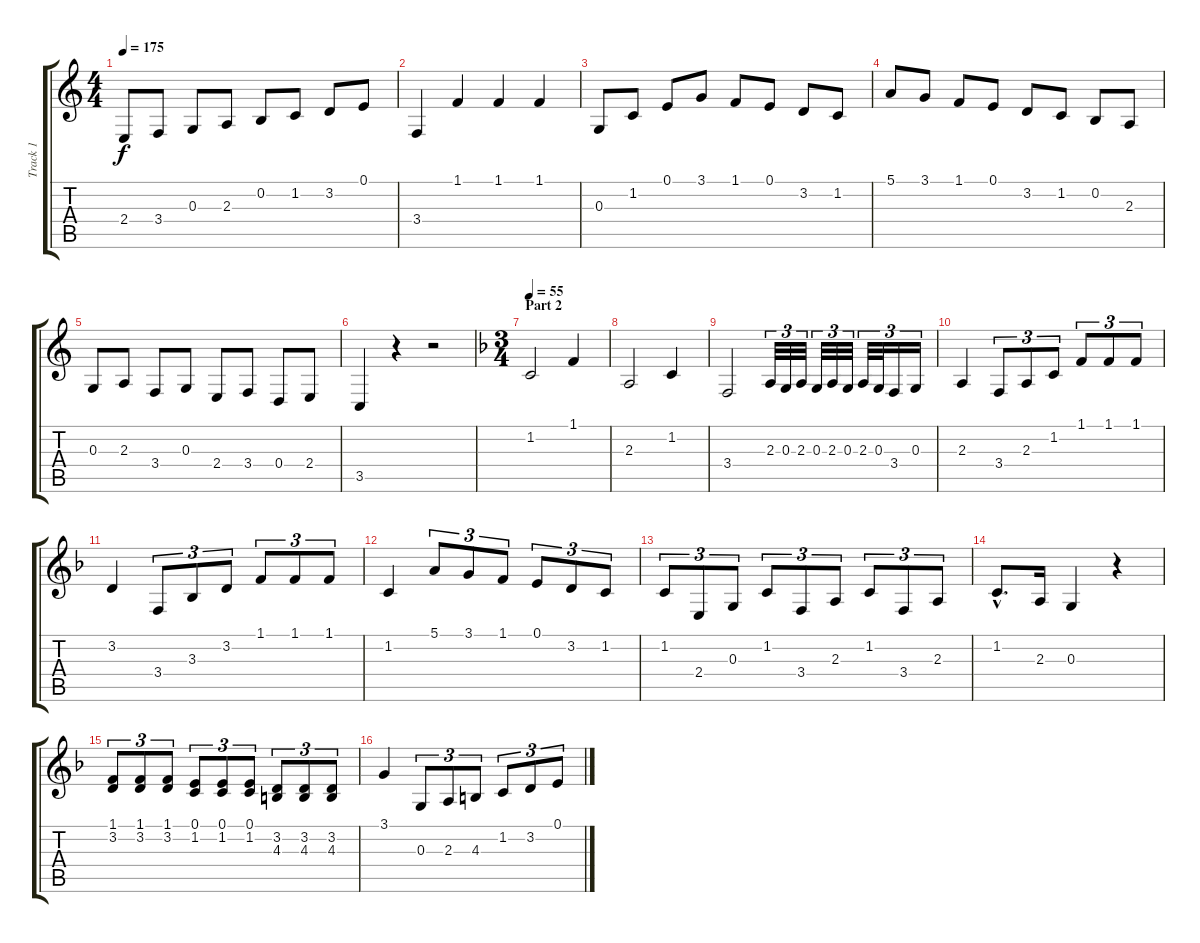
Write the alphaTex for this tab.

\track ("Track 1" "Track 1") {instrument brightacousticpiano}
\staff {score tabs}
\tuning (E4 B3 G3 D3 A2 E2) {hide}
\ts (4 4)
\tempo 175
\clef g2
\ks c
2.4.8{dy f} 3.4.8 0.3.8 2.3.8 0.2.8 1.2.8 3.2.8 0.1.8 |
3.4.4 1.1.4 1.1.4 1.1.4 |
0.3.8 1.2.8 0.1.8 3.1.8 1.1.8 0.1.8 3.2.8 1.2.8 |
5.1.8 3.1.8 1.1.8 0.1.8 3.2.8 1.2.8 0.2.8 2.3.8 |
0.3.8 2.3.8 3.4.8 0.3.8 2.4.8 3.4.8 0.4.8 2.4.8 |
3.5.4 r.4 r.2 |
\ts (3 4)
\section ("" "Part 2")
\tempo 55
\ks dminor
1.2.2 1.1.4 |
2.3.2 1.2.4 |
3.4.2 2.3.32{tu (3 2)} 0.3.32{tu (3 2)} 2.3.32{tu (3 2)} 0.3.32{tu (3 2)} 2.3.32{tu (3 2)} 0.3.32{tu (3 2)} 2.3.32{tu (3 2)} 0.3.32{tu (3 2)} 3.4.16{tu (3 2)} 0.3.16{tu (3 2)} |
2.3.4 3.4.8{tu (3 2)} 2.3.8{tu (3 2)} 1.2.8{tu (3 2)} 1.1.8{tu (3 2)} 1.1.8{tu (3 2)} 1.1.8{tu (3 2)} |
3.2.4 3.4.8{tu (3 2)} 3.3.8{tu (3 2)} 3.2.8{tu (3 2)} 1.1.8{tu (3 2)} 1.1.8{tu (3 2)} 1.1.8{tu (3 2)} |
1.2.4 5.1.8{tu (3 2)} 3.1.8{tu (3 2)} 1.1.8{tu (3 2)} 0.1.8{tu (3 2)} 3.2.8{tu (3 2)} 1.2.8{tu (3 2)} |
1.2.8{tu (3 2)} 2.4.8{tu (3 2)} 0.3.8{tu (3 2)} 1.2.8{tu (3 2)} 3.4.8{tu (3 2)} 2.3.8{tu (3 2)} 1.2.8{tu (3 2)} 3.4.8{tu (3 2)} 2.3.8{tu (3 2)} |
1.2{hac}.8{d} 2.3.16 0.3.4 r.4 |
(1.1 3.2).8{tu (3 2)} (1.1 3.2).8{tu (3 2)} (1.1 3.2).8{tu (3 2)} (0.1 1.2).8{tu (3 2)} (0.1 1.2).8{tu (3 2)} (0.1 1.2).8{tu (3 2)} (3.2 4.3).8{tu (3 2)} (3.2 4.3).8{tu (3 2)} (3.2 4.3).8{tu (3 2)} |
3.1.4 0.3.8{tu (3 2)} 2.3.8{tu (3 2)} 4.3.8{tu (3 2)} 1.2.8{tu (3 2)} 3.2.8{tu (3 2)} 0.1.8{tu (3 2)}
